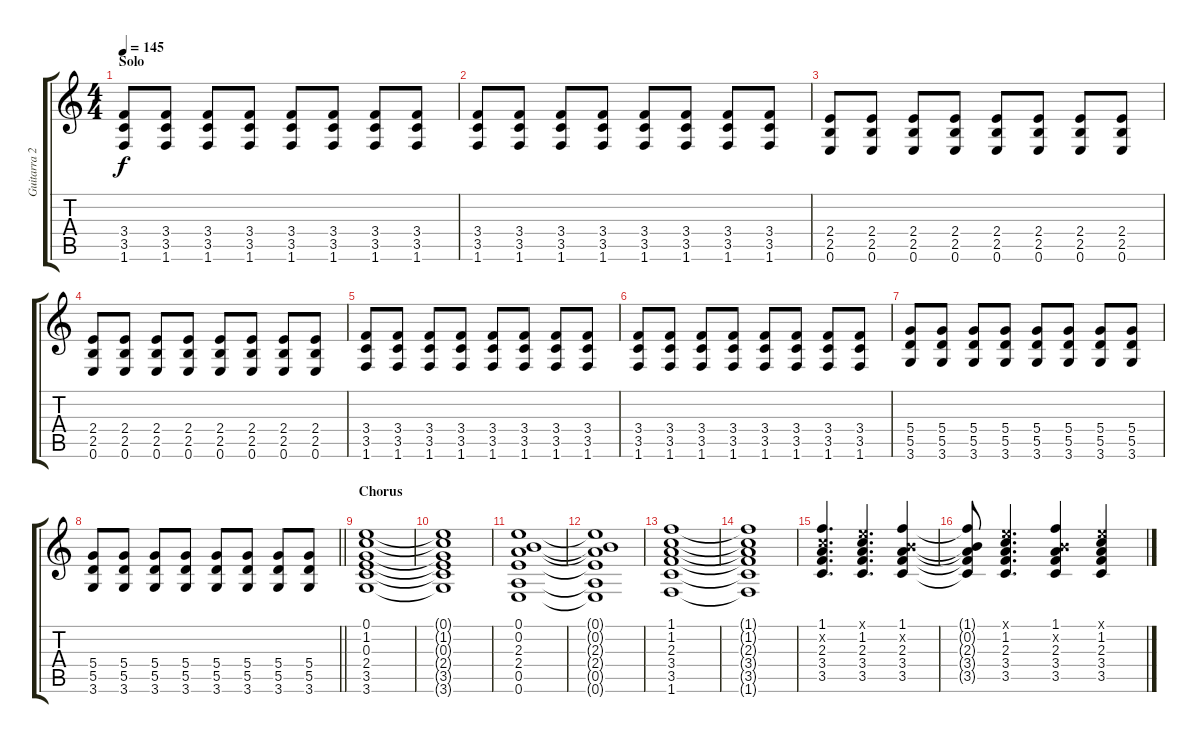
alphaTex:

\track ("Guitarra 2" "Guitarra 2") {instrument electricguitarclean}
\staff {score tabs}
\tuning (E4 B3 G3 D3 A2 E2) {hide}
\ts (4 4)
\section ("" "Solo")
\tempo 145
\clef g2
\ks c
(3.4 3.5 1.6).8{dy f volume 12 instrument distortionguitar} (3.4 3.5 1.6).8 (3.4 3.5 1.6).8 (3.4 3.5 1.6).8 (3.4 3.5 1.6).8 (3.4 3.5 1.6).8 (3.4 3.5 1.6).8 (3.4 3.5 1.6).8 |
(3.4 3.5 1.6).8 (3.4 3.5 1.6).8 (3.4 3.5 1.6).8 (3.4 3.5 1.6).8 (3.4 3.5 1.6).8 (3.4 3.5 1.6).8 (3.4 3.5 1.6).8 (3.4 3.5 1.6).8 |
(2.4 2.5 0.6).8 (2.4 2.5 0.6).8 (2.4 2.5 0.6).8 (2.4 2.5 0.6).8{volume 10} (2.4 2.5 0.6).8 (2.4 2.5 0.6).8 (2.4 2.5 0.6).8 (2.4 2.5 0.6).8 |
(2.4 2.5 0.6).8 (2.4 2.5 0.6).8 (2.4 2.5 0.6).8 (2.4 2.5 0.6).8 (2.4 2.5 0.6).8 (2.4 2.5 0.6).8 (2.4 2.5 0.6).8 (2.4 2.5 0.6).8 |
(3.4 3.5 1.6).8 (3.4 3.5 1.6).8 (3.4 3.5 1.6).8 (3.4 3.5 1.6).8 (3.4 3.5 1.6).8 (3.4 3.5 1.6).8 (3.4 3.5 1.6).8 (3.4 3.5 1.6).8 |
(3.4 3.5 1.6).8 (3.4 3.5 1.6).8 (3.4 3.5 1.6).8 (3.4 3.5 1.6).8 (3.4 3.5 1.6).8 (3.4 3.5 1.6).8 (3.4 3.5 1.6).8 (3.4 3.5 1.6).8 |
(5.4 5.5 3.6).8 (5.4 5.5 3.6).8 (5.4 5.5 3.6).8 (5.4 5.5 3.6).8 (5.4 5.5 3.6).8 (5.4 5.5 3.6).8 (5.4 5.5 3.6).8 (5.4 5.5 3.6).8 |
\barLineRight lightlight
(5.4 5.5 3.6).8 (5.4 5.5 3.6).8 (5.4 5.5 3.6).8 (5.4 5.5 3.6).8 (5.4 5.5 3.6).8 (5.4 5.5 3.6).8 (5.4 5.5 3.6).8 (5.4 5.5 3.6).8 |
\section ("" "Chorus")
(0.1 1.2 0.3 2.4 3.5 3.6).1{volume 8 instrument acousticguitarsteel} |
(0.1{t} 1.2{t} 0.3{t} 2.4{t} 3.5{t} 3.6{t}).1 |
(0.1 0.2 2.3 2.4 0.5 0.6).1 |
(0.1{t} 0.2{t} 2.3{t} 2.4{t} 0.5{t} 0.6{t}).1 |
(1.1 1.2 2.3 3.4 3.5 1.6).1 |
(1.1{t} 1.2{t} 2.3{t} 3.4{t} 3.5{t} 1.6{t}).1 |
(1.1 1.2{x} 2.3 3.4 3.5).4{d} (0.1{x} 1.2 2.3 3.4 3.5).4{d} (1.1 0.2{x} 2.3 3.4 3.5).4 |
(1.1{t} 0.2{t} 2.3{t} 3.4{t} 3.5{t}).8 (0.1{x} 1.2 2.3 3.4 3.5).4{d} (1.1 0.2{x} 2.3 3.4 3.5).4 (0.1{x} 1.2 2.3 3.4 3.5).4
